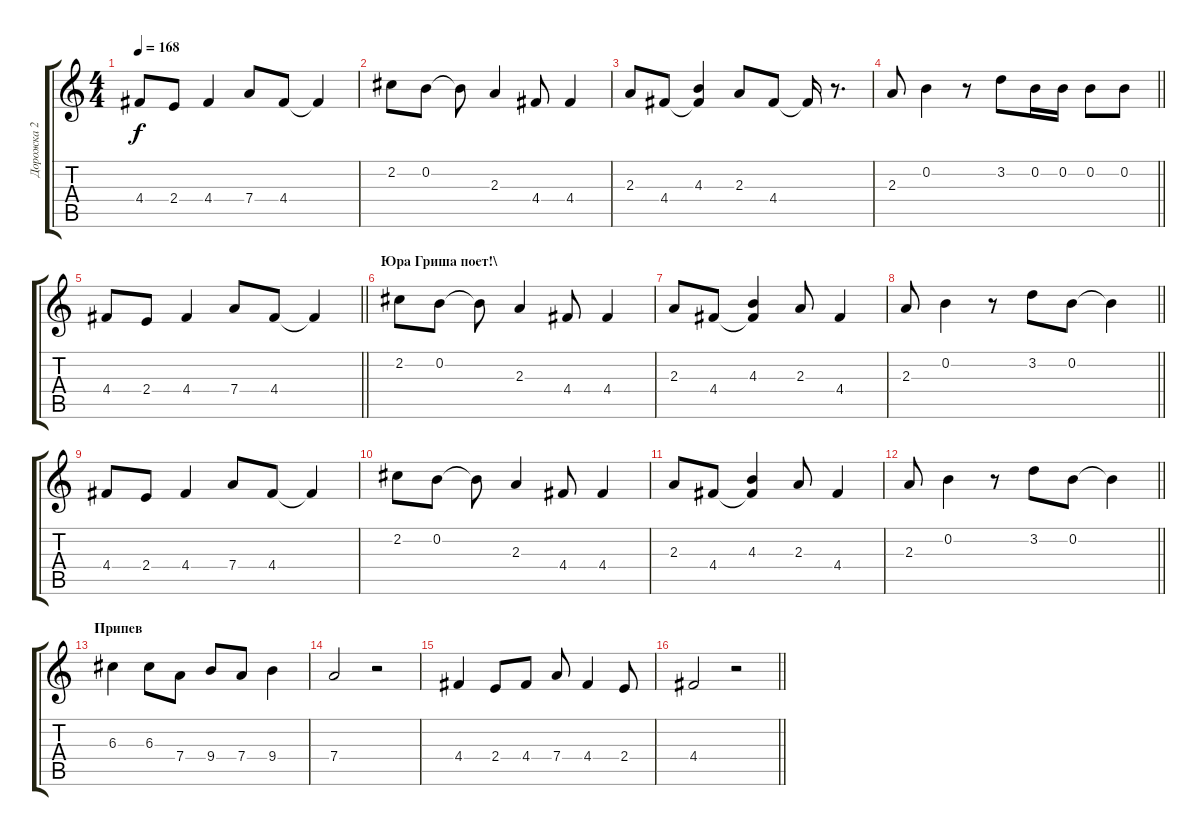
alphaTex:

\track ("Дорожка 2" "Дорожка 2") {instrument distortionguitar}
\staff {score tabs}
\tuning (E4 B3 G3 D3 A2 E2) {hide}
\ts (4 4)
\tempo 168
\clef g2
\ks c
4.4.8{dy f} 2.4.8 4.4.4 7.4.8 4.4.8 4.4{t}.4 |
2.2.8 0.2.8 0.2{t}.8 2.3.4 4.4.8 4.4.4 |
2.3.8 4.4.8 (4.3 4.4{t}).4 2.3.8 4.4.8 4.4{t}.16 r.8{d} |
\barLineRight lightlight
2.3.8 0.2.4 r.8 3.2.8 0.2.16 0.2.16 0.2.8 0.2.8 |
\barLineRight lightlight
4.4.8 2.4.8 4.4.4 7.4.8 4.4.8 4.4{t}.4 |
\section ("" "Юра Гриша поет!\\")
2.2.8 0.2.8 0.2{t}.8 2.3.4 4.4.8 4.4.4 |
2.3.8 4.4.8 (4.3 4.4{t}).4 2.3.8 4.4.4 |
\barLineRight lightlight
2.3.8 0.2.4 r.8 3.2.8 0.2.8 0.2{t}.4 |
4.4.8 2.4.8 4.4.4 7.4.8 4.4.8 4.4{t}.4 |
2.2.8 0.2.8 0.2{t}.8 2.3.4 4.4.8 4.4.4 |
2.3.8 4.4.8 (4.3 4.4{t}).4 2.3.8 4.4.4 |
\barLineRight lightlight
2.3.8 0.2.4 r.8 3.2.8 0.2.8 0.2{t}.4 |
\section ("" "Припев")
6.3.4 6.3.8 7.4.8 9.4.8 7.4.8 9.4.4 |
7.4.2 r.2 |
4.4.4 2.4.8 4.4.8 7.4.8 4.4.4 2.4.8 |
\barLineRight lightlight
4.4.2 r.2
